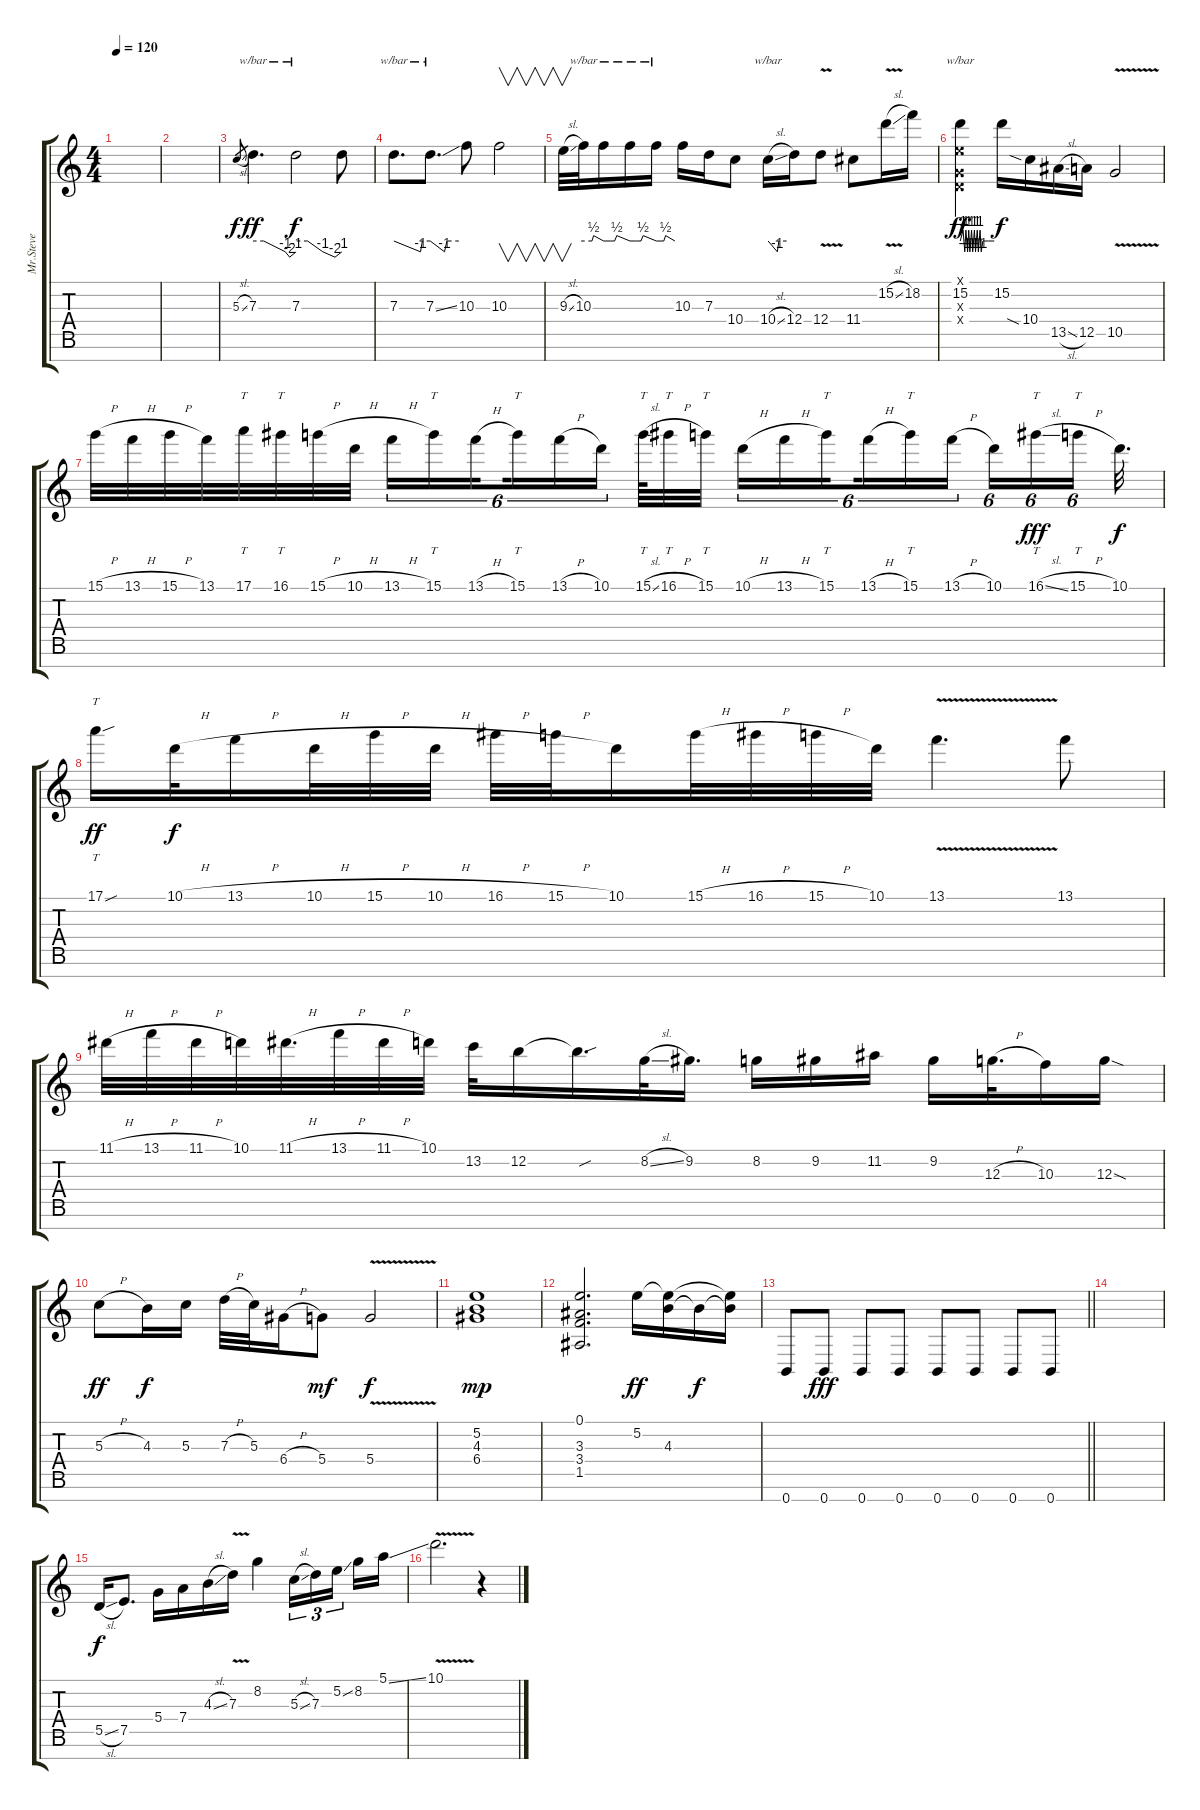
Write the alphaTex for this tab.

\track ("Mr.Steve" "Mr.Steve") {instrument distortionguitar}
\staff {score tabs}
\tuning (E4 B3 G3 D3 A2 D2 B1) {hide}
\ts (4 4)
\tempo 120
\clef g2
\ks c
|
|
5.3{sl}.8{gr} 7.3.4{d tbe (custom default 0 0 15 0 45 -4 51 -8 60 -4) dy ff} 7.3.2{tbe (custom default 0 0 15 0 35 -4 51 -8 60 -4) dy f} 7.3{t}.8 |
7.3.8{d tbe (custom default 0 0 44 -4 47 0 60 0)} 7.3{ss}.8{d tbe (custom default 0 0 30 -4 35 0 60 0)} 10.3.8 10.3.2{v} |
9.3{sl}.32{v} 10.3.32{tbe (custom default 0 0 25 0 30 2 60 0)} 10.3{t}.16{tbe (custom default 0 0 15 0 25 0 30 2 60 0)} 10.3{t}.16{tbe (custom default 0 0 15 0 25 0 30 2 60 0)} 10.3{t}.16{tbe (custom default 0 0 15 0 24 0 30 2 60 0)} 10.3.16 7.3.16 10.4.8 10.4{sl}.16{tbe (custom default 0 0 30 -4 35 0 60 0)} 12.4.16 12.4{v}.8 11.4.8 15.2{v sl}.16 18.2.16 |
(0.1{x} 15.2 0.3{x} 0.4{x}).4{tbe (custom default 0 0 5 4 8 -4 10 4 13 -4 15 4 17 -4 20 4 22 -4 25 4 27 -4 30 4 32 -4 35 4 37 -4 40 0 43 0 47 0 50 0 60 0) dy ff} 15.2.16{dy f} 10.4{sia}.16 13.5{sl}.16 12.5.16 10.5{v}.2 |
15.1{h}.32 13.1{h}.32 15.1{h}.32 13.1.32 17.1.32{tt} 16.1.32{tt} 15.1{h}.32 10.1{h}.32 13.1{h}.16{tu (6 4)} 15.1.16{tt tu (6 4)} 13.1{h}.16{tu (6 4) beam splitsecondary} 15.1.16{tt tu (6 4)} 13.1{h}.16{tu (6 4)} 10.1.16{tu (6 4)} 15.1{sl}.64{tt} 16.1{h}.32{tt} 15.1.32{tt beam splitsecondary} 10.1{h}.16{tu (6 4)} 13.1{h}.16{tu (6 4)} 15.1.16{tt tu (6 4) beam splitsecondary} 13.1{h}.16{tu (6 4)} 15.1.16{tt tu (6 4)} 13.1{h}.16{tu (6 4) beam splitsecondary} 10.1.16{tu (6 4)} 16.1{sl}.16{tt tu (6 4) dy fff} 15.1{h}.16{tt tu (6 4) beam splitsecondary} 10.1.32{d dy f} |
17.1{sou}.16{tt dy ff} 10.1{h}.32{dy f} 13.1{h}.16 10.1{h}.32 15.1{h}.32 10.1{h}.32 16.1{h}.32 15.1{h}.32 10.1.16 15.1{h}.32 16.1{h}.32 15.1{h}.32 10.1.32 13.1{v}.4{d} 13.1.8 |
11.1{h}.32 13.1{h}.32 11.1{h}.32 10.1.32 11.1{h}.32{d} 13.1{h}.32 11.1{h}.32 10.1.32 13.2.32 12.2.16 12.2{sou t}.16{d} 8.2{sl}.32 9.2.16{d} 8.2.16 9.2.16 11.2.16 9.2.16 12.3{h}.32{d} 10.3.16 12.3{sod}.16 |
5.3{h}.8{dy ff} 4.3.16{dy f} 5.3.16 7.3{h}.32 5.3.32 6.4{h}.16 5.4.8{dy mf} 5.4{v}.2{dy f} |
(5.2 4.3 6.4).1{dy mp} |
(0.1 3.3 3.4 1.5).2{d} 5.2.16{dy ff} (5.2{t} 4.3).16 4.3{t}.16{dy f} (5.2{t} 4.3{t}).16 |
\barLineRight lightlight
0.7.8 0.7.8{dy fff} 0.7.8 0.7.8 0.7.8 0.7.8 0.7.8 0.7.8 |
\section ("" "")
|
5.5{sl}.16{dy f} 7.5.8{d} 5.4.16 7.4.16 4.3{sl}.16 7.3{v}.16 8.2.4 5.3{sl}.16{tu (3 2)} 7.3.16{tu (3 2)} 5.2{ss}.16{tu (3 2) beam splitsecondary} 8.2.16 5.1{ss}.16 |
10.1{v}.2{d} r.4
